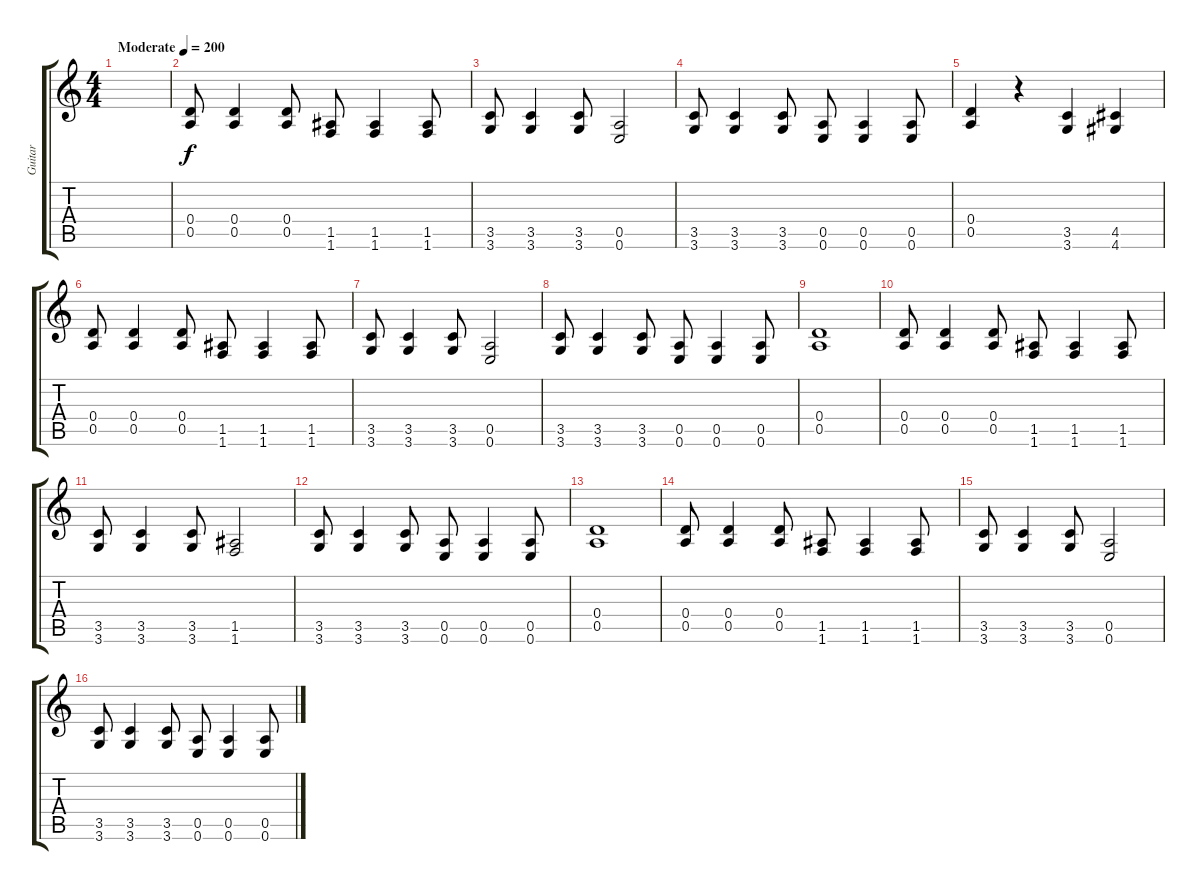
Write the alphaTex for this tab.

\track ("Guitar" "Guitar") {instrument overdrivenguitar}
\staff {score tabs}
\tuning (E4 B3 G3 D3 A2 E2) {hide}
\ts (4 4)
\tempo (200 "Moderate")
\clef g2
\ks c
|
(0.4 0.5).8 (0.4 0.5).4 (0.4 0.5).8 (1.5 1.6).8 (1.5 1.6).4 (1.5 1.6).8 |
(3.5 3.6).8 (3.5 3.6).4 (3.5 3.6).8 (0.5 0.6).2 |
(3.5 3.6).8 (3.5 3.6).4 (3.5 3.6).8 (0.5 0.6).8 (0.5 0.6).4 (0.5 0.6).8 |
(0.4 0.5).4 r.4 (3.5 3.6).4 (4.5 4.6).4 |
(0.4 0.5).8 (0.4 0.5).4 (0.4 0.5).8 (1.5 1.6).8 (1.5 1.6).4 (1.5 1.6).8 |
(3.5 3.6).8 (3.5 3.6).4 (3.5 3.6).8 (0.5 0.6).2 |
(3.5 3.6).8 (3.5 3.6).4 (3.5 3.6).8 (0.5 0.6).8 (0.5 0.6).4 (0.5 0.6).8 |
(0.4 0.5).1 |
(0.4 0.5).8 (0.4 0.5).4 (0.4 0.5).8 (1.5 1.6).8 (1.5 1.6).4 (1.5 1.6).8 |
(3.5 3.6).8 (3.5 3.6).4 (3.5 3.6).8 (1.5 1.6).2 |
(3.5 3.6).8 (3.5 3.6).4 (3.5 3.6).8 (0.5 0.6).8 (0.5 0.6).4 (0.5 0.6).8 |
(0.4 0.5).1 |
(0.4 0.5).8 (0.4 0.5).4 (0.4 0.5).8 (1.5 1.6).8 (1.5 1.6).4 (1.5 1.6).8 |
(3.5 3.6).8 (3.5 3.6).4 (3.5 3.6).8 (0.5 0.6).2 |
(3.5 3.6).8 (3.5 3.6).4 (3.5 3.6).8 (0.5 0.6).8 (0.5 0.6).4 (0.5 0.6).8
